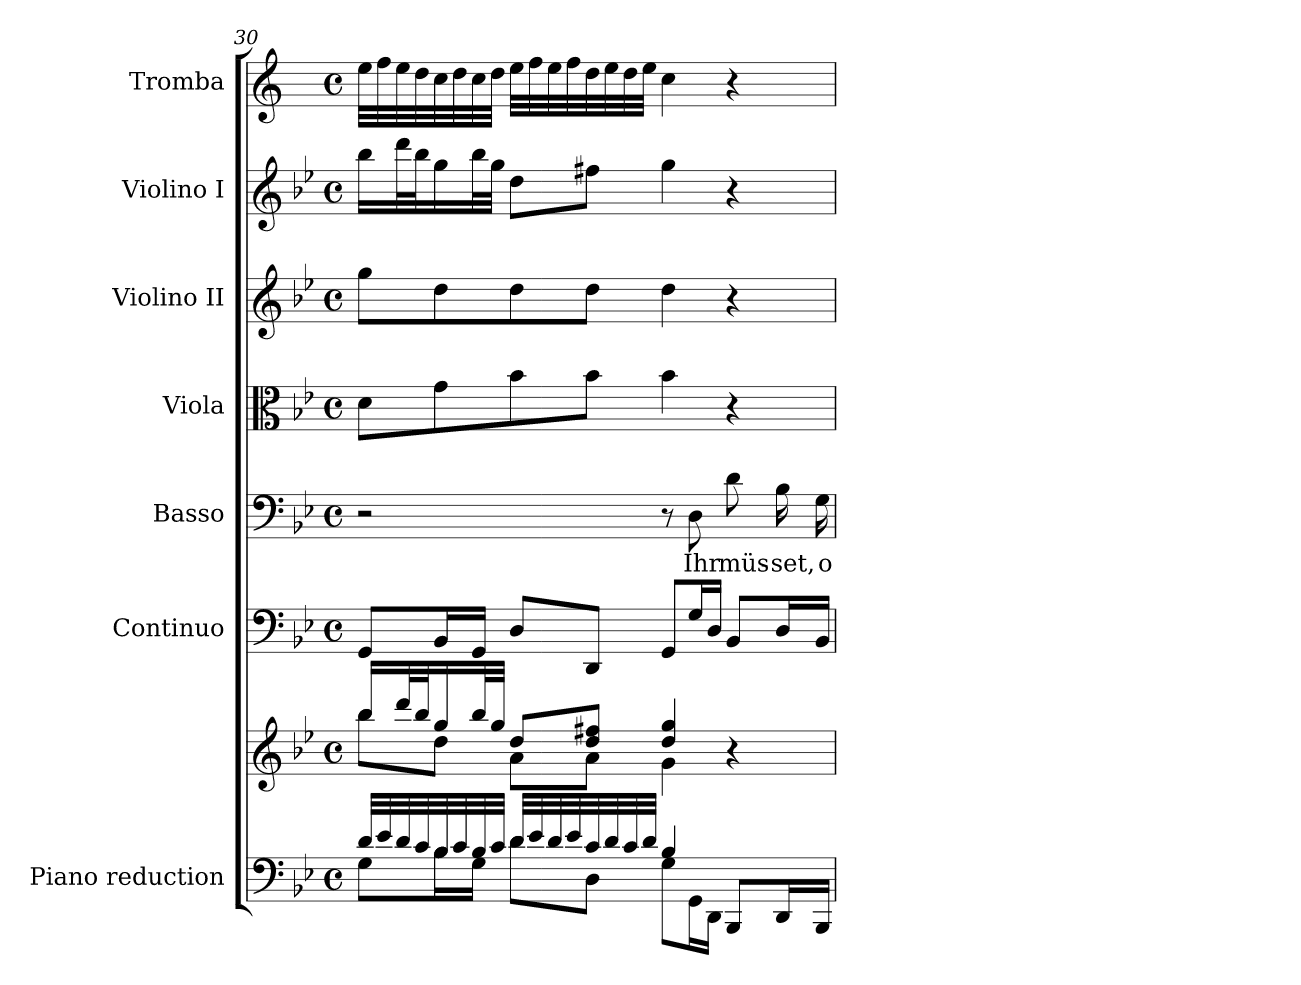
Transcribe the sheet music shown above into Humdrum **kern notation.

**kern	**kern	**kern	**kern	**text	**kern	**kern	**kern	**kern
*part7	*part7	*part6	*part5	*part5	*part4	*part3	*part2	*part1
*staff8	*staff7	*staff6	*staff5	*staff5	*staff4	*staff3	*staff2	*staff1
*I"Piano reduction	*	*I"Continuo	*I"Basso	*	*I"Viola	*I"Violino II	*I"Violino I	*I"Tromba
*I'Pno	*	*	*	*	*	*	*	*
!!LO:LB:g=z
*clefF4	*clefG2	*clefF4	*clefF4	*	*clefC3	*clefG2	*clefG2	*clefG2
*	*	*	*	*	*	*	*	*ITrd1c2
*k[b-e-]	*k[b-e-]	*k[b-e-]	*k[b-e-]	*	*k[b-e-]	*k[b-e-]	*k[b-e-]	*k[b-e-]
*M4/4	*M4/4	*M4/4	*M4/4	*	*M4/4	*M4/4	*M4/4	*M4/4
*met(c)	*met(c)	*met(c)	*met(c)	*	*met(c)	*met(c)	*met(c)	*met(c)
=30	=30	=30	=30	=30	=30	=30	=30	=30
*^	*^	*	*	*	*	*	*	*
32d/LLL	8G\L	16bb-/LL	8bb-\L	8GG/L	2r	.	8d\L	8gg\L	16bb-\LL	32dd\LLL
32e-/	.	.	.	.	.	.	.	.	.	32ee-\
32d/	.	32ddd/L	.	.	.	.	.	.	32ddd\L	32dd\
32c/	.	32bb-/J	.	.	.	.	.	.	32bb-\J	32cc\
32B-/	16B-\L	16gg/	8dd\J	16BB-/L	.	.	8g\	8dd\	16gg\	32b-\
32c/	.	.	.	.	.	.	.	.	.	32cc\
32B-/	16G\JJ	32bb-/L	.	16GG/JJ	.	.	.	.	32bb-\L	32b-\
32c/JJJ	.	32gg/JJJ	.	.	.	.	.	.	32gg\JJJ	32cc\JJJ
32d/LLL	8d\L	8dd/L	8a\L	8D/L	.	.	8b-\	8dd\	8dd\L	32dd\LLL
32e-/	.	.	.	.	.	.	.	.	.	32ee-\
32d/	.	.	.	.	.	.	.	.	.	32dd\
32e-/	.	.	.	.	.	.	.	.	.	32ee-\
32c/	8D\J	8dd/ 8ff#X/J	8a\J	8DD/J	.	.	8b-\J	8dd\J	8ff#X\J	32cc\
32d/	.	.	.	.	.	.	.	.	.	32dd\
32c/	.	.	.	.	.	.	.	.	.	32cc\
32d/JJJ	.	.	.	.	.	.	.	.	.	32dd\JJJ
4B-/	8G\L	4dd/ 4gg/	4g\	8GG/L	8r	.	4b-\	4dd\	4gg\	4b-\
!	!	!	!	!	!	!LO:LY:b	!	!	!	!
.	16GG\L	.	.	16G/L	8D\	Ihr	.	.	.	.
.	16DD\JJ	.	.	16D/JJ	.	.	.	.	.	.
!	!	!	!	!	!	!LO:LY:b	!	!	!	!
8BBB-/L	4ryy	4r	4ryy	8BB-/L	8d\	müs-	4r	4r	4r	4r
!	!	!	!	!	!	!LO:LY:b	!	!	!	!
16DD/L	.	.	.	16D/L	16B-\	set,	.	.	.	.
!	!	!	!	!	!	!LO:LY:b	!	!	!	!
16BBB-/JJ	.	.	.	16BB-/JJ	16G\	o	.	.	.	.
*v	*v	*	*	*	*	*	*	*	*	*
*	*v	*v	*	*	*	*	*	*	*
=	=	=	=	=	=	=	=	=
*-	*-	*-	*-	*-	*-	*-	*-	*-
